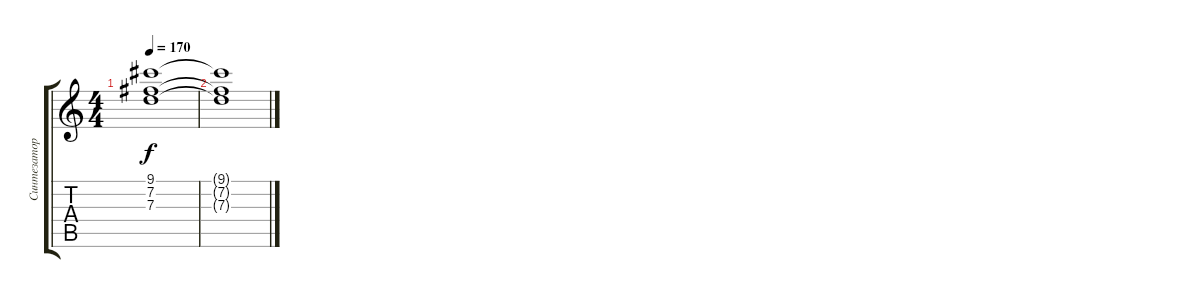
\track ("Синтезатор" "Синтезатор") {instrument synthbass1}
\staff {score tabs}
\tuning (E4 B3 G3 D3 A2 E2) {hide}
\ts (4 4)
\tempo 170
\clef g2
\ks c
(9.1 7.2{t} 7.3{t}).1{dy f volume 0} |
(9.1{t} 7.2{t} 7.3{t}).1
